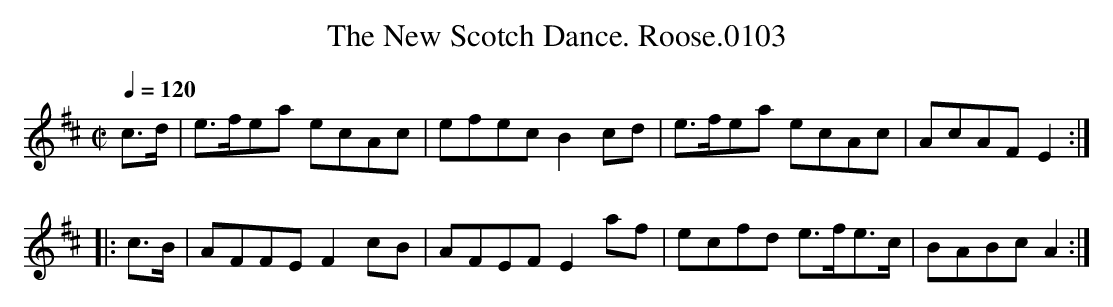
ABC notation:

X:1
T:New Scotch Dance. Roose.0103, The
Q:1/4=120
M:C|
L:1/8
K:D
c>d|e>fea ecAc|efec B2 cd|e>fea ecAc|AcAF E2:|
|:c>B|AFFE F2cB|AFEF E2 af|ecfd e>fe>c|BABc A2:|
